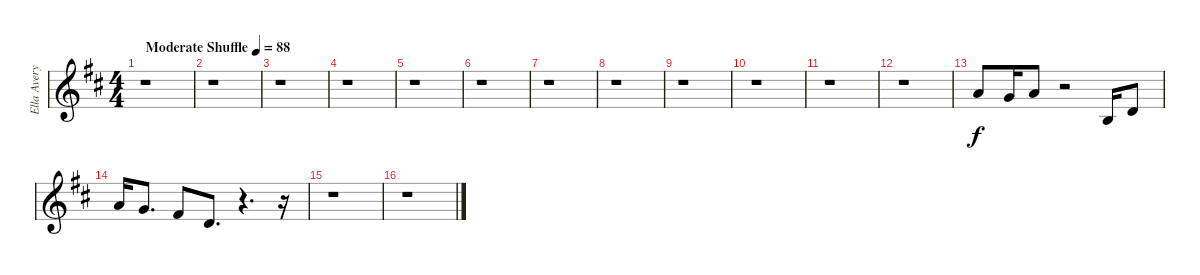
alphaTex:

\track ("Ella Avery Vocals" "Ella Avery") {instrument lead5charang}
\staff {score}
\tuning (E4 B3 G3 D3 A2 E2) {hide}
\ts (4 4)
\tempo (88 "Moderate Shuffle")
\clef g2
\ks d
r.1{dy f instrument lead5charang} |
r.1 |
r.1 |
r.1 |
r.1 |
r.1 |
r.1 |
r.1 |
r.1 |
r.1 |
r.1 |
r.1 |
10.2.8 12.3.16 10.2.8 r.2 9.4.16 12.4.8 |
10.2.16 12.3.8{d} 11.3.8 12.4.8{d} r.4{d} r.16 |
r.1 |
r.1
